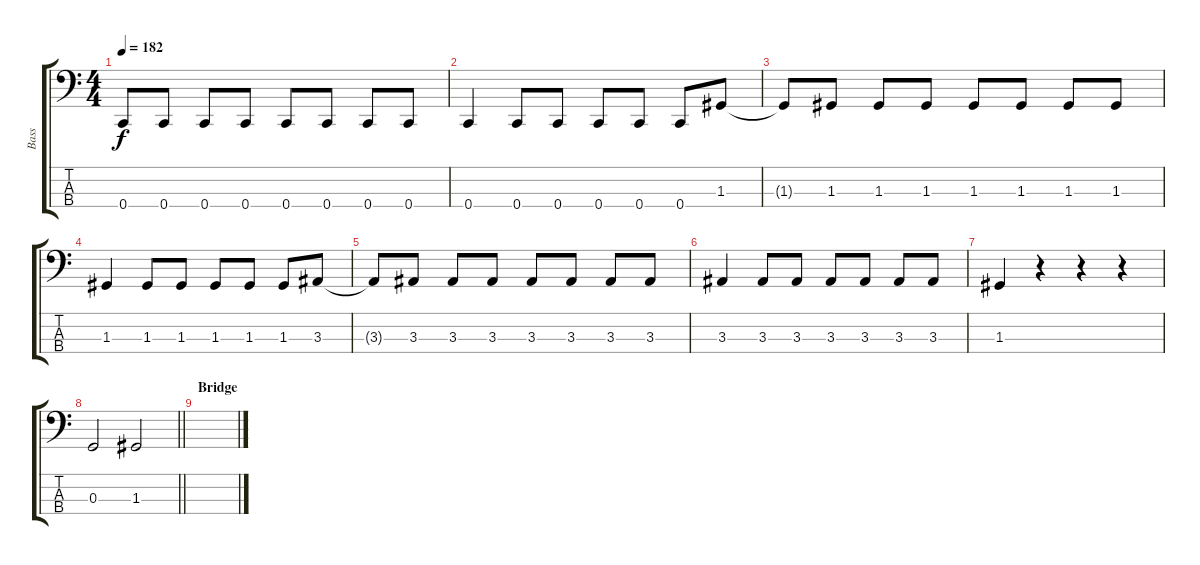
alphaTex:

\track ("Bass" "Bass") {instrument electricbasspick}
\staff {score tabs}
\tuning (F2 C2 G1 C1) {hide}
\ts (4 4)
\tempo 182
\clef f4
\ks c
0.4{t}.8{dy f} 0.4.8 0.4.8 0.4.8 0.4.8 0.4.8 0.4.8 0.4.8 |
0.4.4 0.4.8 0.4.8 0.4.8 0.4.8 0.4.8 1.3.8 |
1.3{t}.8 1.3.8 1.3.8 1.3.8 1.3.8 1.3.8 1.3.8 1.3.8 |
1.3.4 1.3.8 1.3.8 1.3.8 1.3.8 1.3.8 3.3.8 |
3.3{t}.8 3.3.8 3.3.8 3.3.8 3.3.8 3.3.8 3.3.8 3.3.8 |
3.3.4 3.3.8 3.3.8 3.3.8 3.3.8 3.3.8 3.3.8 |
1.3.4 r.4 r.4 r.4 |
\barLineRight lightlight
0.3.2 1.3.2 |
\section ("" "Bridge")
